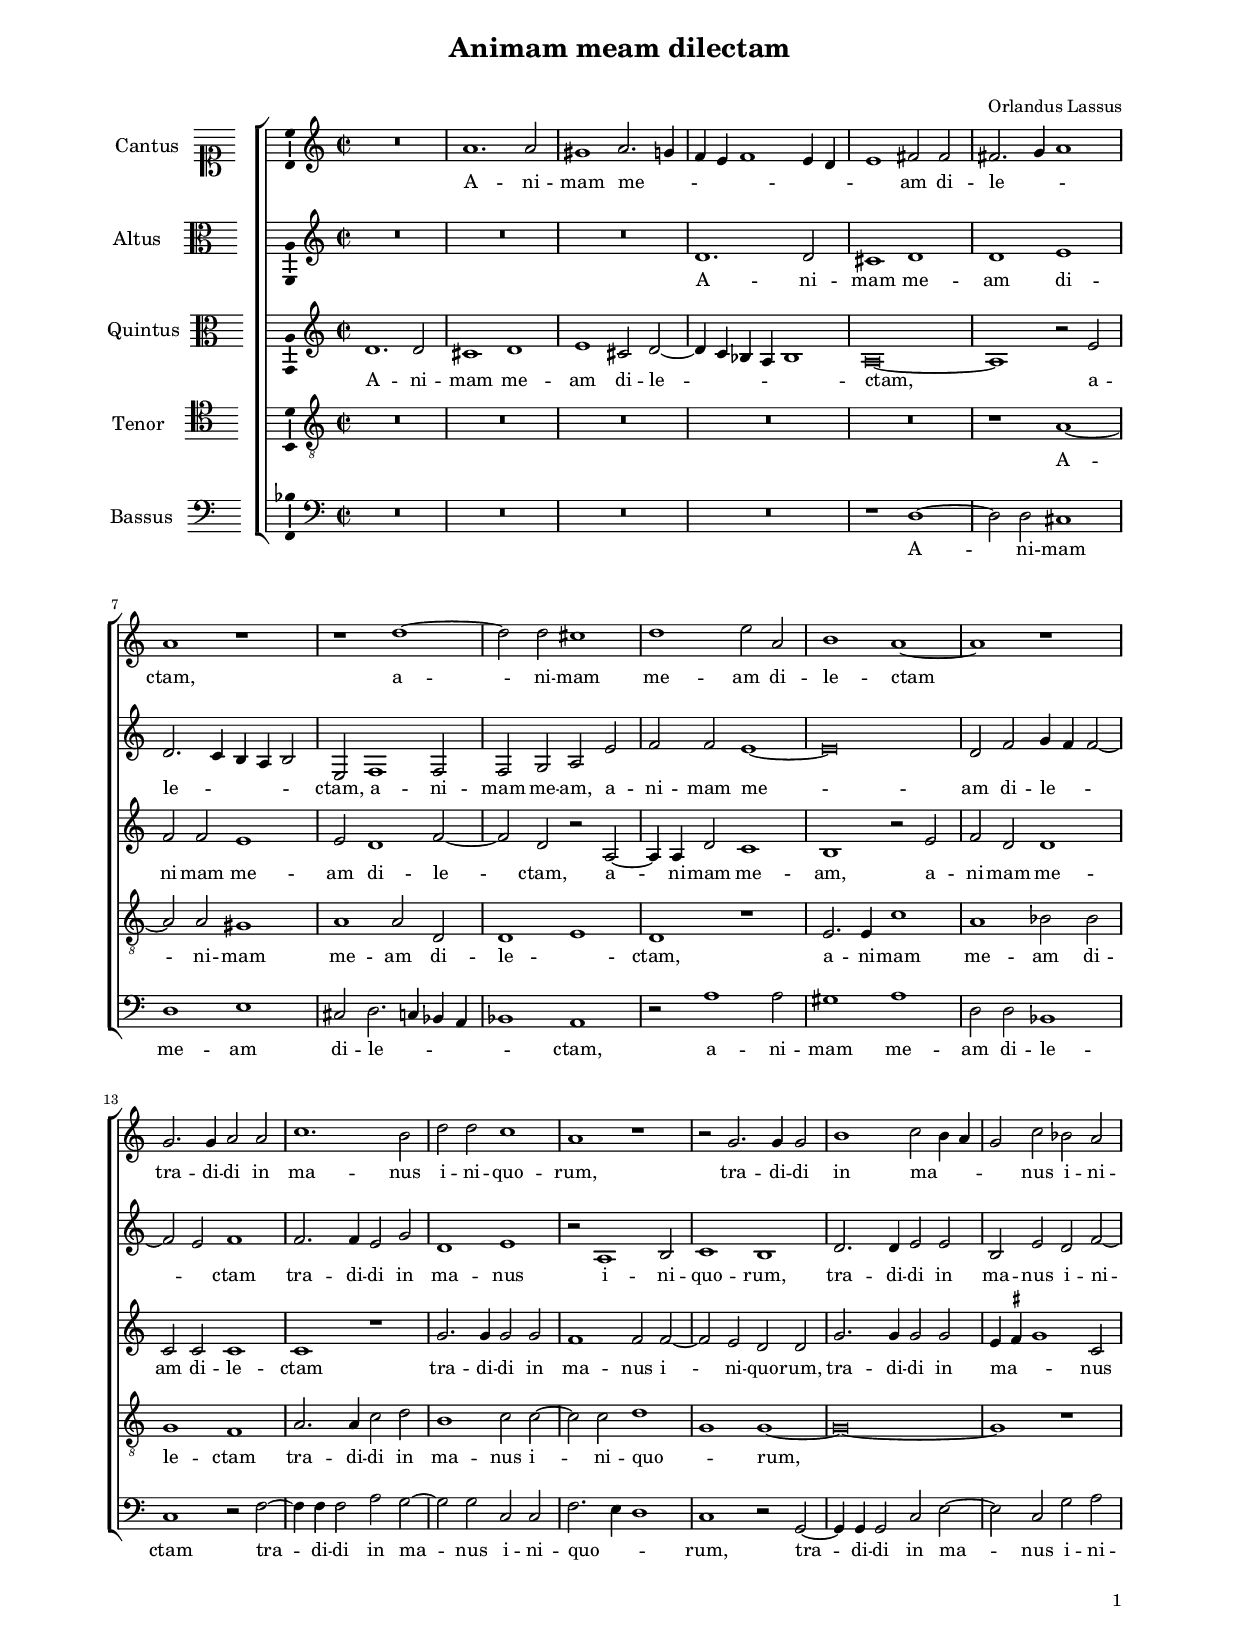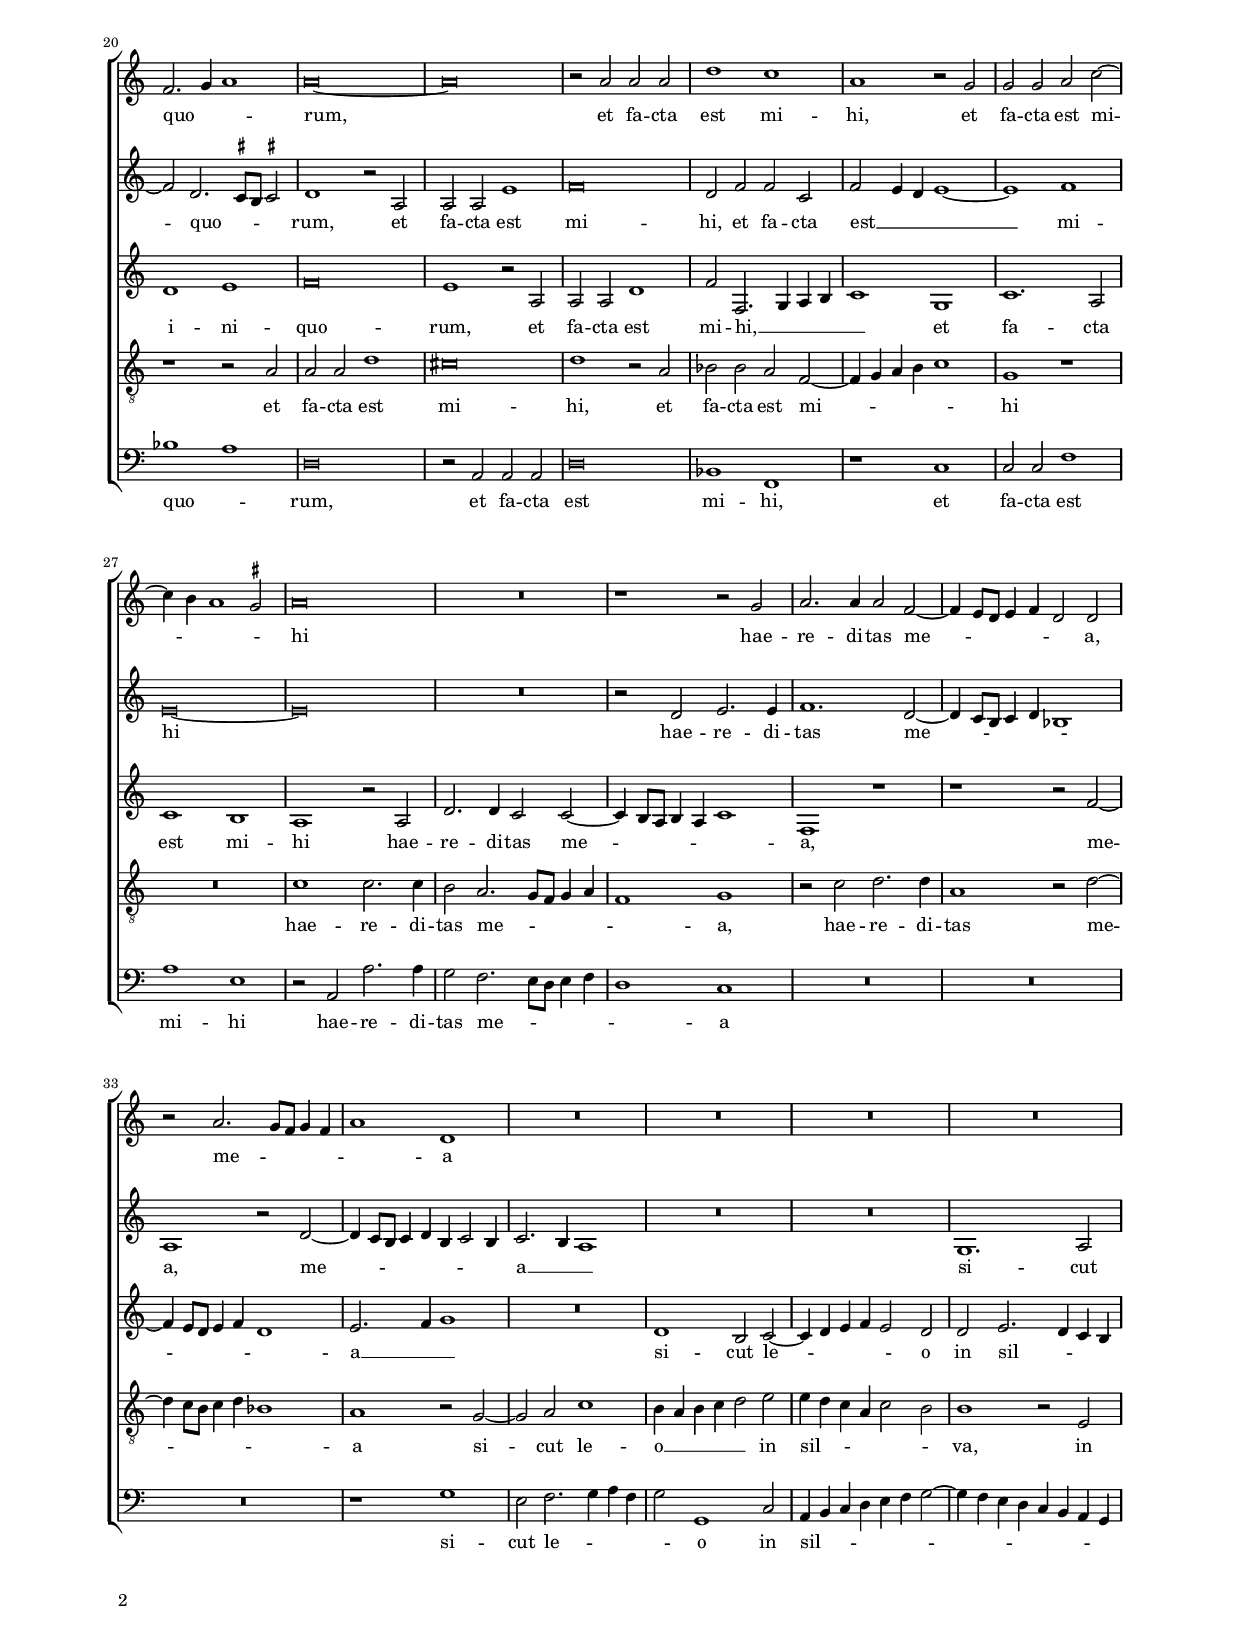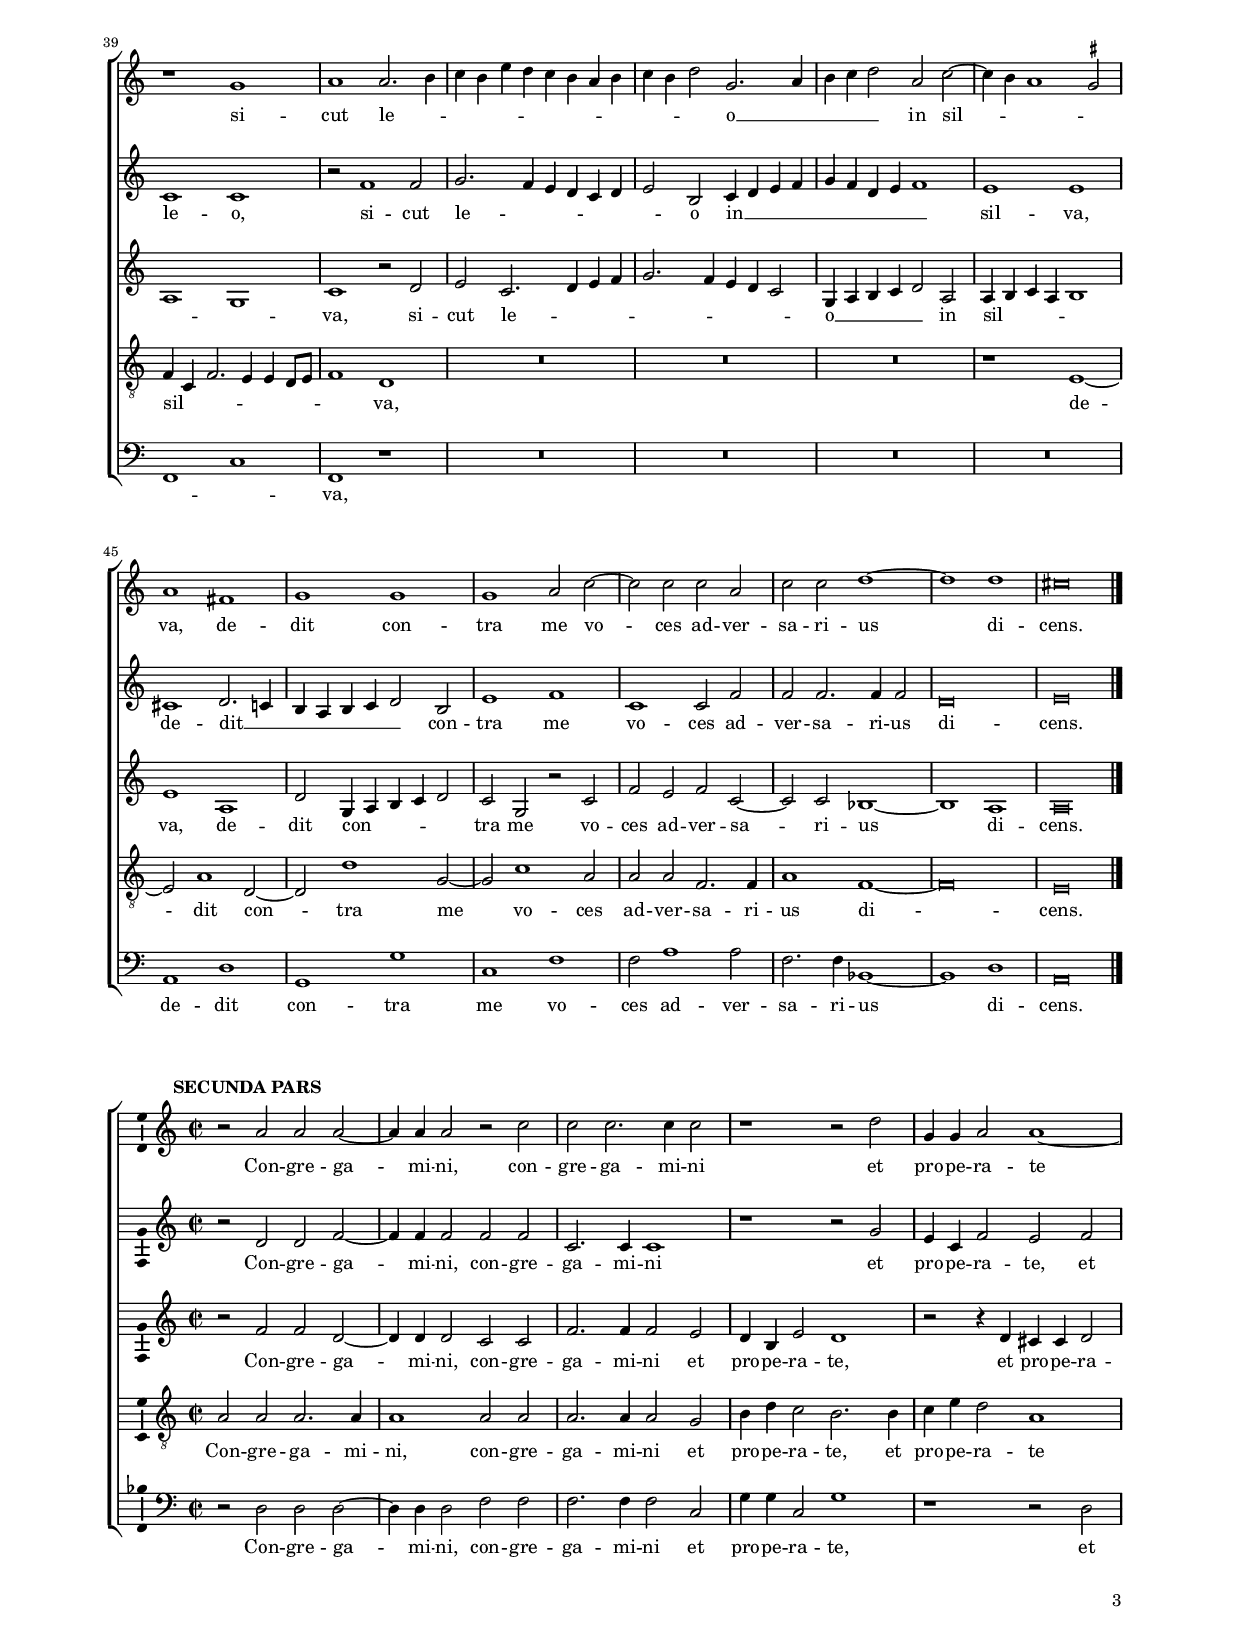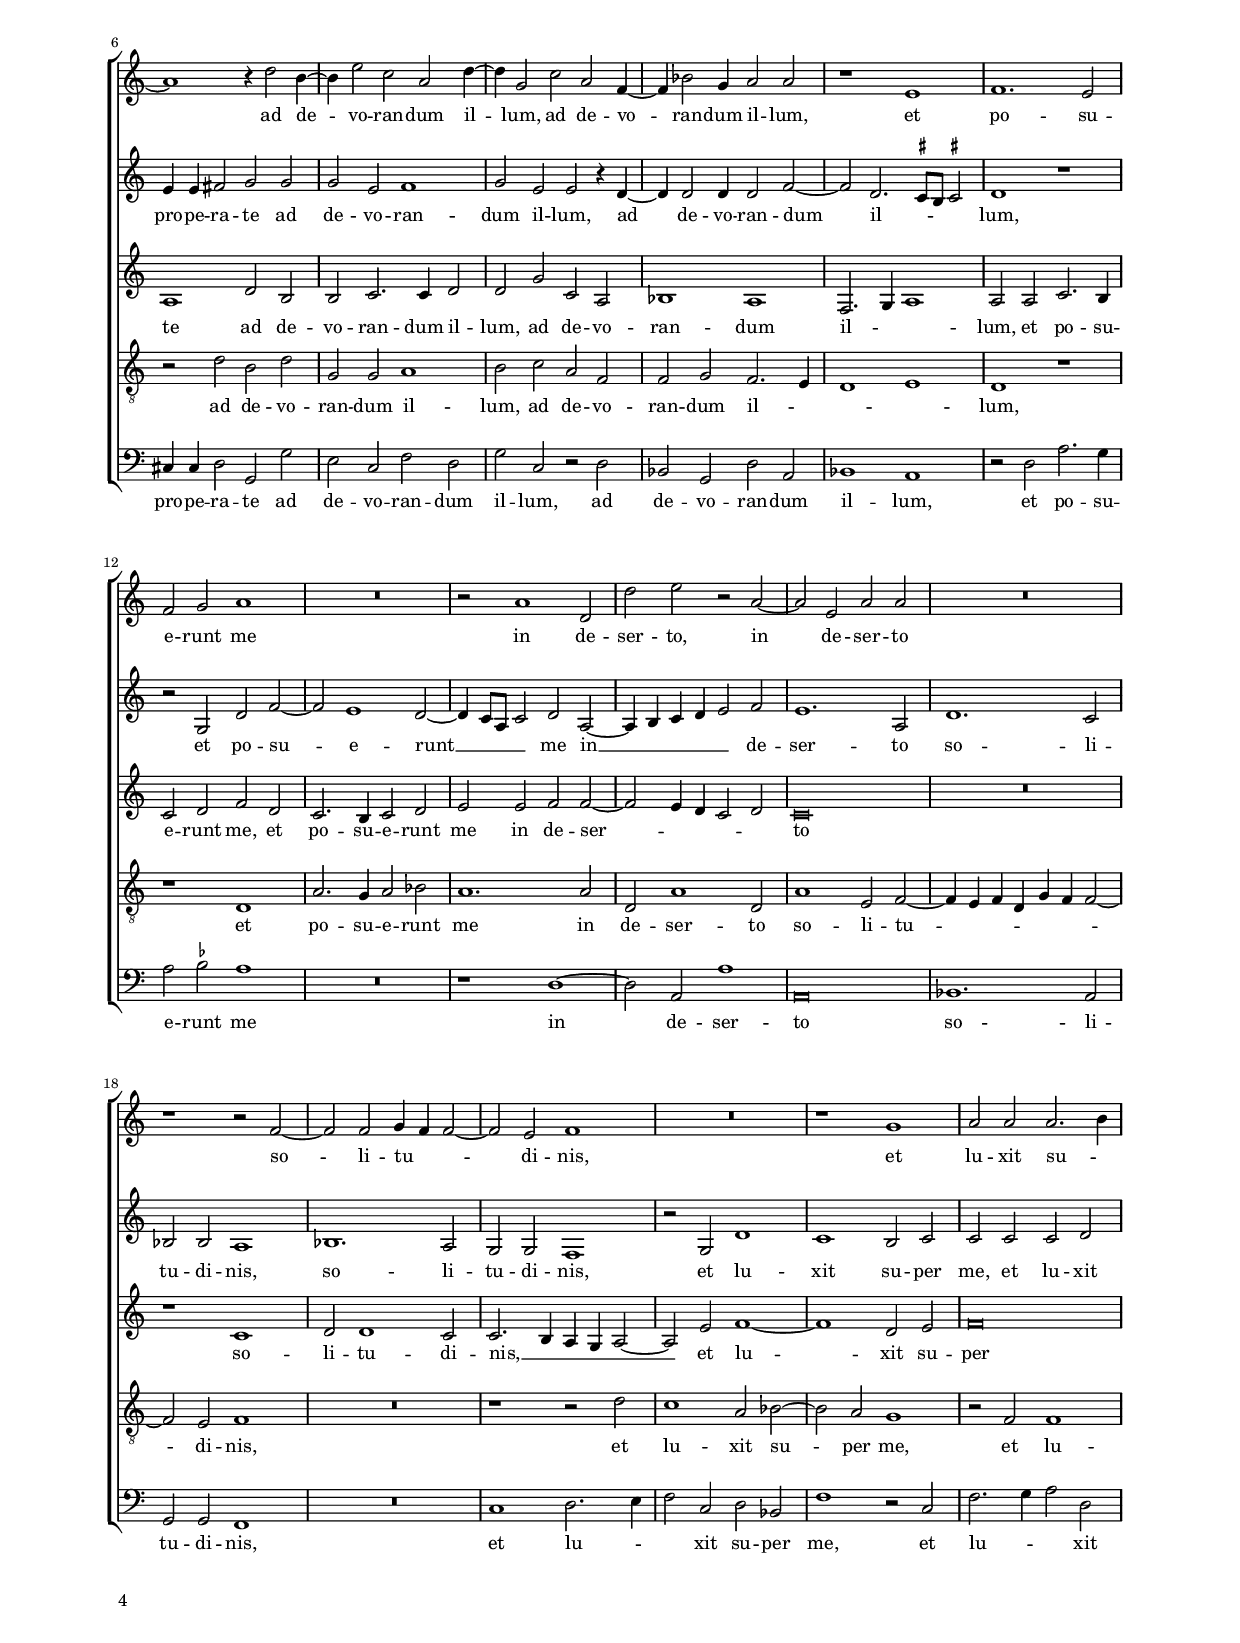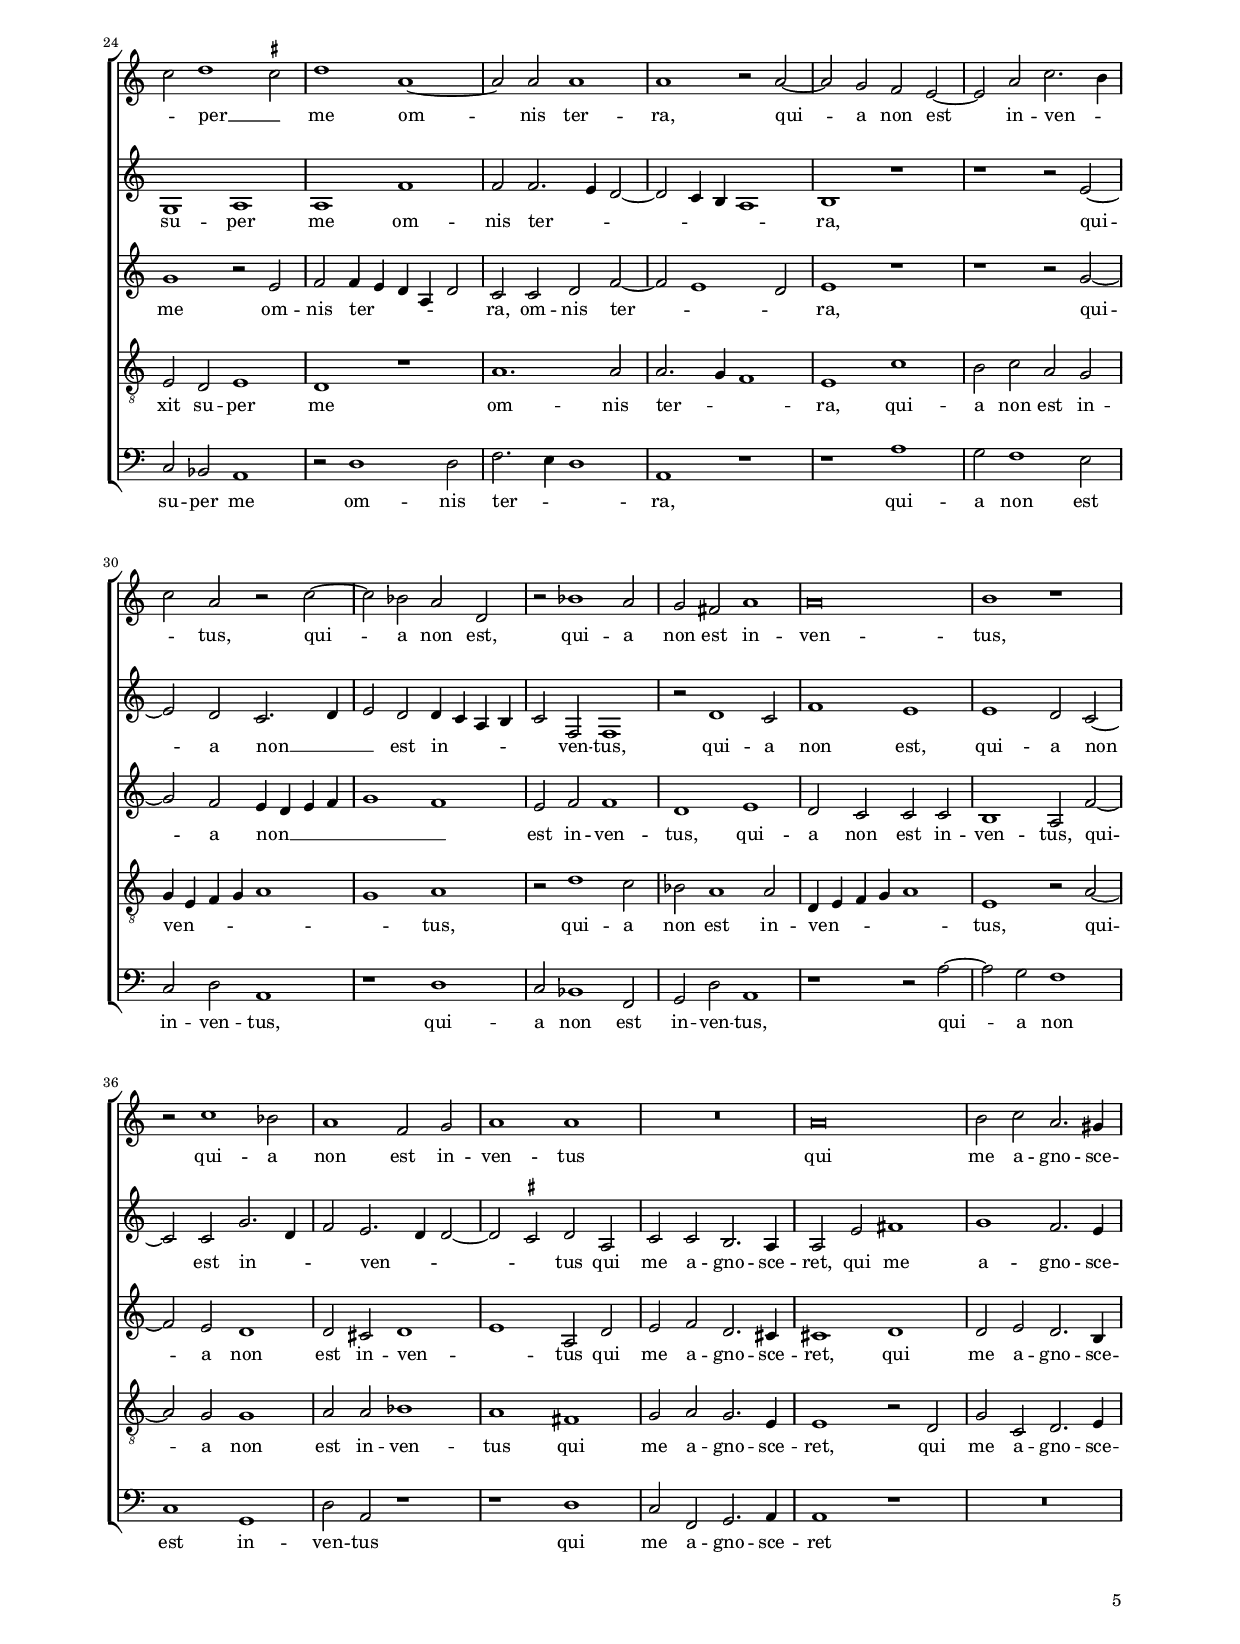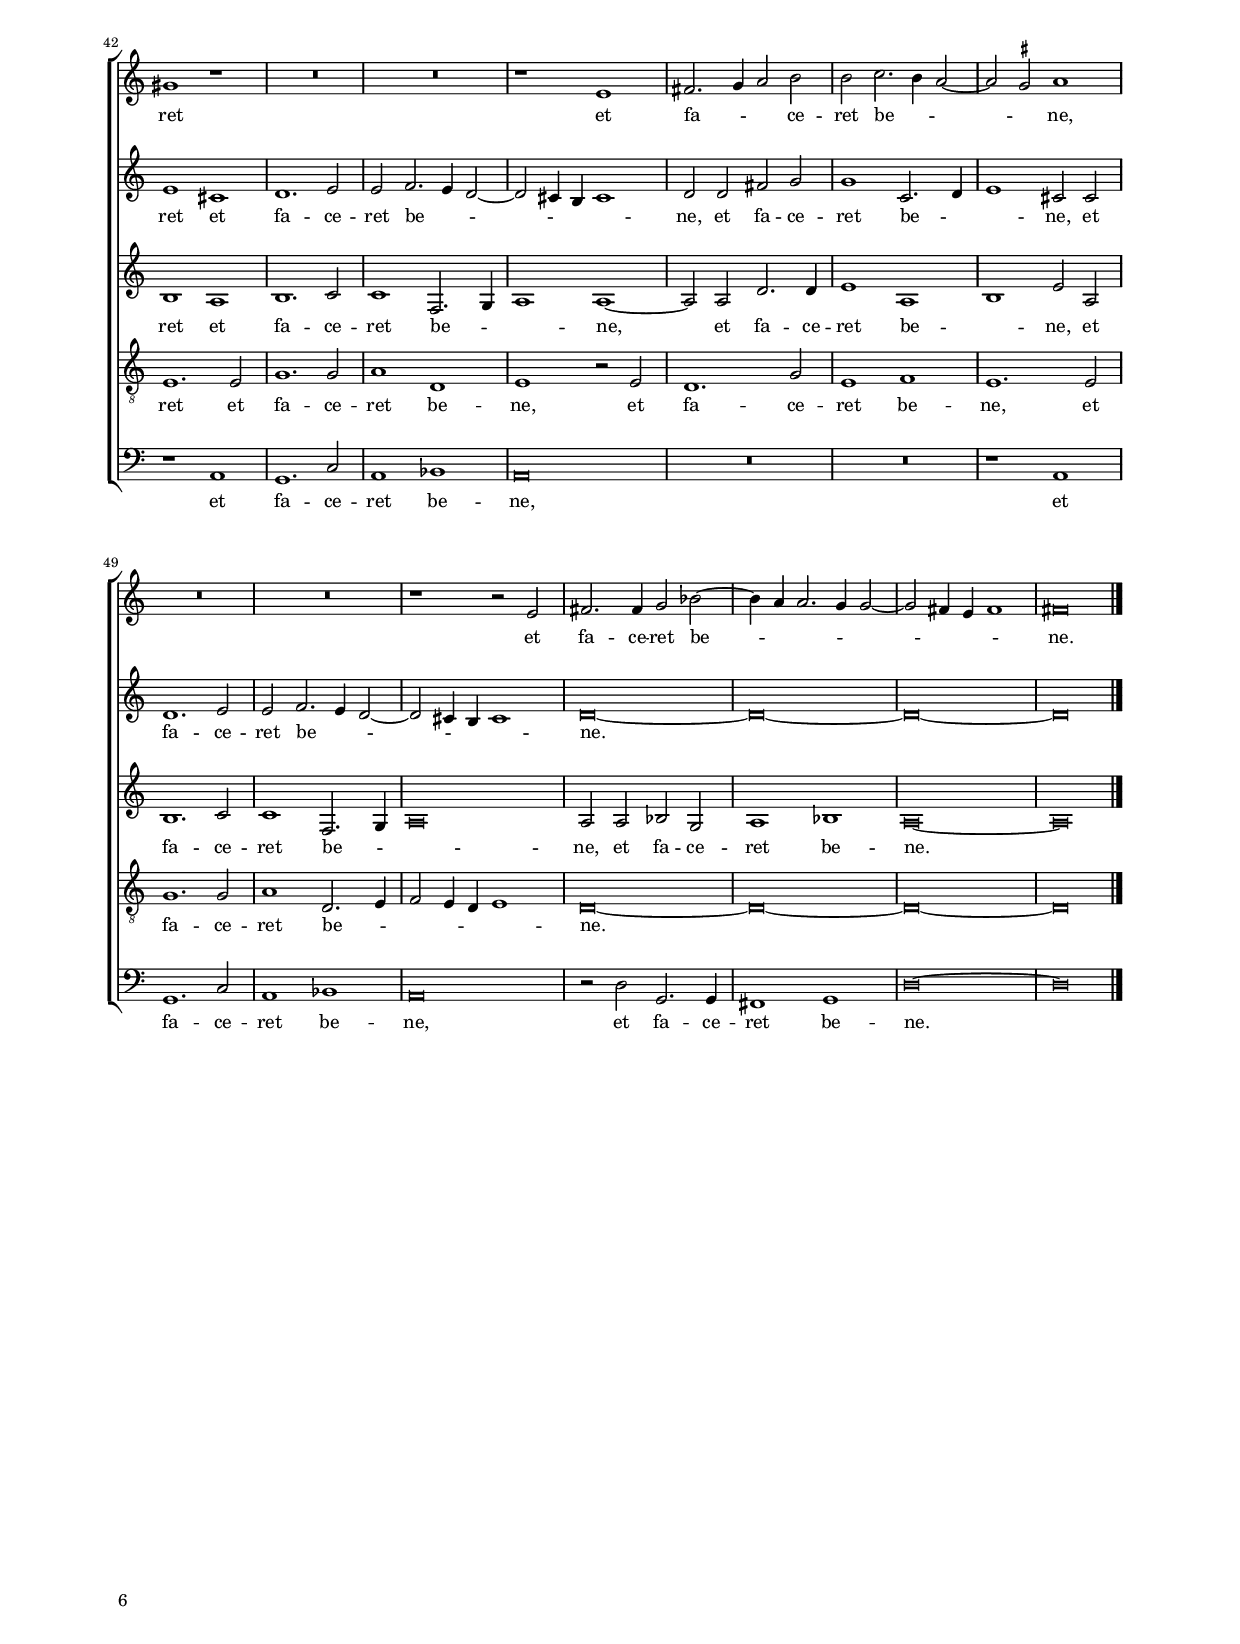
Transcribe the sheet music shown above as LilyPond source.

\header
{
  title="Animam meam dilectam"
  composer=\markup { \column { \transparent "x" "Orlandus Lassus" } }
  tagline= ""
}

\version "2.24.1"
\include "deutsch.ly"
#(set-global-staff-size 15)
#(ly:set-option 'point-and-click #f)

	
	ficta = { \once \set suggestAccidentals = ##t }
	
	forget = #(define-music-function (music) (ly:music?) #{
		\accidentalStyle forget
		$music
		\accidentalStyle default
		#})

    m = \melisma
    me = \melismaEnd


\paper
	{
	top-margin = 1.8 \cm
	bottom-margin = 1.2 \cm
	left-margin = 2 \cm
	right-margin = 2 \cm
	ragged-bottom = ##f
	ragged-last-bottom = ##t
	print-page-number = ##f
	score-system-spacing = #'((basic-distance . 16) (minimum-distance . 14) (padding . 5) (strechability . 150))
	system-system-spacing = #'((basic-distance . 16) (minimum-distance . 14) (padding . 5) (strechability . 150))
	oddFooterMarkup=\markup   \fill-line { "" \fromproperty #'page:page-number-string }
	evenFooterMarkup=\markup  \fill-line { \fromproperty #'page:page-number-string "" }
	last-bottom-spacing = #'((basic-distance . 12) (minimum-distance . 7) (padding . 4))
%	systems-per-page = 3
%	min-systems-per-page = 3
	}

global = {
	\key c \major
	\time 2/2 \set Score.measureLength = #(ly:make-moment 2/1)
	\skip 1*2*51 \bar "|."
	}
	

incipitcantus = \markup { \score {
	{
	\set Staff.instrumentName = \markup { \fontsize #1 "Cantus" }
	\key c \major
	\clef soprano
	s4 \bar ""
	}
	\layout  {
	raggedright = ##t
	indent = 1.5 \cm
	line-width = 2.4 \cm
	\context { \Staff \remove Time_signature_engraver }
	\override Staff.Clef.Y-extent = #'(0 . 0)
	}} \hspace #1 }
      
      
incipitaltus = \markup { \score {
	{
	\set Staff.instrumentName = \markup { \fontsize #1 "Altus" }
	\key c \major
	\clef alto
	s4 \bar ""
	}
	\layout  {
	raggedright = ##t
	indent = 1.5 \cm
	line-width = 2.4 \cm
	\context { \Staff \remove Time_signature_engraver }
	\override Staff.Clef.Y-extent = #'(0 . 0)
	}} \hspace #1 }


incipitquintus = \markup { \score {
	{
	\set Staff.instrumentName = \markup { \fontsize #1 "Quintus" }
	\key c \major
	\clef alto
	s4 \bar ""
	}
	\layout  {
	raggedright = ##t
	indent = 1.5 \cm
	line-width = 2.4 \cm
	\context { \Staff \remove Time_signature_engraver }
	\override Staff.Clef.Y-extent = #'(0 . 0)
	}} \hspace #1 }


incipittenor = \markup { \score {
	{
	\set Staff.instrumentName = \markup { \fontsize #1 "Tenor" }
	\key c \major
	\clef tenor
	s4 \bar ""
	}
	\layout  {
	raggedright = ##t
	indent = 1.5 \cm
	line-width = 2.4 \cm
	\context { \Staff \remove Time_signature_engraver }
	\override Staff.Clef.Y-extent = #'(0 . 0)
	}} \hspace #1 }
      
      
incipitbassus = \markup { \score {
	{
	\set Staff.instrumentName = \markup { \fontsize #1 "Bassus" }
	\key c \major
	\clef bass
	s4 \bar ""
	}
	\layout  {
	raggedright = ##t
	indent = 1.5 \cm
	line-width = 2.4 \cm
	\context { \Staff \remove Time_signature_engraver }
	\override Staff.Clef.Y-extent = #'(0 . 0)
	}} \hspace #1 }


cantus = \relative c''
	{
	R\breve
	a1. a2
	gis1 a2. \m g4
	f4 e f1 e4 d
%5
	e1 \me fis2 fis |
	fis2. \m g4 a1 \me
	a1 r
	r1 d~
	d2 d cis1
%10
	d1 e2 a, |
	h1 a~
	a1 r
	g2. g4 a2 a
	c1. h2
%15
	d2 d c1 |
	a1 r
	r2 g2. g4 g2
	h1 c2 \m h4 a
	g2 \me c b a
%20
	f2. \m g4 a1 \me |
	a\breve~
	a\breve
	r2 a a a
	d1 c
%25
	a1 r2 g |
	g2 g a c~
	c4 \m h a1 \ficta gis2 \me
	a\breve
	R\breve
%30
	r1 r2 g |
	a2. a4 a2 f~
	f4 \m e8 d e4 f d2 \me d
	r2 a'2. \m g8 f g4 f
	a1 \me d,
%35
	R\breve |
	R\breve
	R\breve
	R\breve
	r1 g
%40
	a1 a2. \m h4 |
	c4 h e d c h a h
	c4 h d2 \me g,2. \m a4
	h4 c d2 \me a c~
	c4 \m h a1 \ficta gis2 \me
%45
	a1 fis |
	g1 g
	g1 a2 c~
	c2 c c a
	c2 c d1~
%50
	d1 d |
	cis\breve |
	}


altus = \relative c'
	{
	R\breve
	R\breve
	R\breve
	d1. d2
%5
	cis1 d |
	d1 e
	d2. \m c4 h a h2 \me
	e,2 f1 f2
	f2 g a e'
%10
	f2 f e1~ |
	e\breve
	d2 f g4 \m f f2~
	f2 e \me f1
	f2. f4 e2 g
%15
	d1 e |
	r2 a,1 h2
	c1 h
	d2. d4 e2 e
	h2 e d f~
%20
	f2 d2. \m \ficta cis8 h \ficta cis!2 \me |
	d1 r2 a
	a2 a e'1
	f\breve
	d2 f f c
%25
	f2 \m e4 d e1~ |
	e1 \me f
	e\breve~
	e\breve
	R\breve
%30
	r2 d e2. e4 |
	f1. d2~
	d4 \m c8 h c4 d b1 \me
	a1 r2 d~
	d4 \m c8 h c4 d h c2 h4 \me
%35
	c2. \m h4 a1 \me |
	R\breve
	R\breve
	g1. a2
	c1 c
%40
	r2 f1 f2 |
	g2. \m f4 e d c d
	e2 \me h c4 \m d e f
	g4 f d e f1 \me
	e1 e
%45
	cis1 d2. \m c4 |
	h4 a h c d2 \me h
	e1 f
	c1 c2 f
	f2 f2. f4 f2
%50
	d\breve |
	e\breve |
	}


quintus = \relative c'
	{
	d1. d2
	cis1 d
	e1 cis2 d~
	d4 \m c b a b1 \me
%5
	a\breve~ |
	a1 r2 e'
	f2 f e1
	e2 d1 f2~
	f2 d r2 a~
%10
	a4 a d2 c1 |
	h1 r2 e
	f2 d d1
	c2 c c1
	c1 r
%15
	g'2. g4 g2 g |
	f1 f2 f~
	f2 e d d
	g2. g4 g2 g
	e4 \m \ficta fis g1 \me c,2
%20
	d1 e |
	f\breve
	e1 r2 a,
	a2 a d1
	f2 f,2. \m g4 a h
%25
	c1 \me g |
	c1. a2
	c1 h
	a1 r2 a
	d2. d4 c2 c~
%30
	c4 \m h8 a h4 a c1 \me |
	f,1 r
	r1 r2 f'~
	f4 \m e8 d e4 f d1 \me
	e2. \m f4 g1 \me
%35
	R\breve |
	d1 h2 c~
	c4 \m d e f e2 \me d
	d2 e2. \m d4 c h
	a1 g \me
%40
	c1 r2 d |
	e2 c2. \m d4 e f
	g2. f4 e d c2 \me
	g4 \m a h c d2 \me a
	a4 \m h c a h1 \me
%45
	e1 a, |
	d2 g,4 \m a h c d2 \me
	c2 g r c
	f2 e f c~
	c2 c b1~
%50
	b1 a |
	a\breve |
	}


tenor = \relative c'
	{
	R\breve
	R\breve
	R\breve
	R\breve
%5
	R\breve |
	r1 a~
	a2 a gis1
	a1 a2 d,
	d1 \m e \me
%10
	d1 r |
	e2. e4 c'1
	a1 b2 b
	g1 f
	a2. a4 c2 d
%15
	h1 c2 c~ |
	c2 c d1 \m
	g,1 \me g~
	g\breve~
	g1 r
%20
	r1 r2 a |
	a2 a d1
	cis\breve
	d1 r2 a
	b2 b a f~
%25
	f4 \m g a h c1 \me |
	g1 r
	R\breve
	c1 c2. c4
	h2 a2. \m g8 f g4 a
%30
	f1 \me g |
	r2 c d2. d4
	a1 r2 d~
	d4 \m c8 h c4 d b1 \me
	a1 r2 g~
%35
	g2 a c1 |
	h4 \m a h c d2 \me e
	e4 \m d c a c2 h \me
	h1 r2 e,
	f4 \m c f2. e4 e d8 e
%40
	f1 \me d |
	R\breve
	R\breve
	R\breve
	r1 e~
%45
	e2 a1 d,2~ |
	d2 d'1 g,2~
	g2 c1 a2
	a2 a f2. f4
	a1 f~
%50
	f\breve |
	e\breve |
	}


bassus = \relative c
	{
	R\breve
	R\breve
	R\breve
	R\breve
%5
	r1 d~ |
	d2 d cis1
	d1 e
	cis2 d2. \m c4 b a
	b1 \me a
%10
	r2 a'1 a2 |
	gis1 a
	d,2 d b1
	c1 r2 f~
	f4 f f2 a g~
%15
	g2 g c, c |
	f2. \m e4 d1 \me
	c1 r2 g~
	g4 g g2 c2 e~
	e2 c g' a
%20
	b1 \m a \me |
	d,\breve
	r2 a a a
	d\breve
	b1 f
%25
	r1 c' |
	c2 c f1
	a1 e
	r2 a, a'2. a4
	g2 f2. \m e8 d e4 f
%30
	d1 \me c |
	R\breve
	R\breve
	R\breve
	r1 g'
%35
	e2 f2. \m g4 a f |
	g2 \me g,1 c2
	a4 \m h c d e f g2~
	g4 f e d c h a g
	f1 c' \me
%40
	f,1 r |
	R\breve
	R\breve
	R\breve
	R\breve
%45
	a1 d |
	g,1 g'
	c,1 f
	f2 a1 a2
	f2. f4 b,1~
%50
	b1 d |
	a\breve |
	}


lyricscantus = \lyricmode {
	A -- ni -- mam me -- am di -- le -- ctam,
	a -- ni -- mam me -- am di -- le -- ctam
	tra -- di -- di in ma -- nus i -- ni -- quo -- rum,
	tra -- di -- di in ma -- nus i -- ni -- quo -- rum,
	et fa -- cta est mi -- hi,
	et fa -- cta est mi -- hi
	hae -- re -- di -- tas me -- a,
	me -- a
	si -- cut le -- o __ in sil -- va,
	de -- dit con -- tra me vo -- ces ad -- ver -- sa -- ri -- us di -- cens.
	}


lyricsaltus = \lyricmode {
	A -- ni -- mam me -- am di -- le -- ctam,
	a -- ni -- mam me -- am,
	a -- ni -- mam me -- am di -- le -- ctam
	tra -- di -- di in ma -- nus i -- ni -- quo -- rum,
	tra -- di -- di in ma -- nus i -- ni -- quo -- rum,
	et fa -- cta est mi -- hi,
	et fa -- cta est __ mi -- hi
	hae -- re -- di -- tas me -- a,
	me -- a __
	si -- cut le -- o,
	si -- cut le -- o in __ sil -- va,
	de -- dit __ con -- tra me vo -- ces ad -- ver -- sa -- ri -- us di -- cens.
	}


lyricsquintus = \lyricmode {
	A -- ni -- mam me -- am di -- le -- ctam,
	a -- ni -- mam me -- am di -- le -- ctam,
	a -- ni -- mam me -- am,
	a -- ni -- mam me -- am di -- le -- ctam
	tra -- di -- di in ma -- nus i -- ni -- quo -- rum,
	tra -- di -- di in ma -- nus i -- ni -- quo -- rum,
	et fa -- cta est mi -- hi, __
	et fa -- cta est mi -- hi
	hae -- re -- di -- tas me -- a,
	me -- a __
	si -- cut le -- o in sil -- va,
	si -- cut le -- o __ in sil -- va,
	de -- dit con -- tra me vo -- ces ad -- ver -- sa -- ri -- us di -- cens.
	}


lyricstenor = \lyricmode {
	A -- ni -- mam me -- am di -- le -- ctam,
	a -- ni -- mam me -- am di -- le -- ctam
	tra -- di -- di in ma -- nus i -- ni -- quo -- rum,
	et fa -- cta est mi -- hi,
	et fa -- cta est mi -- hi
	hae -- re -- di -- tas me -- a,
	hae -- re -- di -- tas me -- a
	si -- cut le -- o __ in sil -- va,
	in sil -- va,
	de -- dit con -- tra me vo -- ces ad -- ver -- sa -- ri -- us di -- cens.
	}


lyricsbassus = \lyricmode {
	A -- ni -- mam me -- am di -- le -- ctam,
	a -- ni -- mam me -- am di -- le -- ctam
	tra -- di -- di in ma -- nus i -- ni -- quo -- rum,
	tra -- di -- di in ma -- nus i -- ni -- quo -- rum,
	et fa -- cta est mi -- hi,
	et fa -- cta est mi -- hi
	hae -- re -- di -- tas me -- a
	si -- cut le -- o in sil -- va,
	de -- dit con -- tra me vo -- ces ad -- ver -- sa -- ri -- us di -- cens.
	}


\score
{  
	\transpose c c {
	\new ChoirStaff \with { \override StaffGrouper.staff-staff-spacing.basic-distance = #12 }
	<<

	\new Staff << \global
	\new Voice="v1" {
		\set Staff.instrumentName=\incipitcantus
		\set Staff.midiInstrument = "reed organ"
		\clef violin
		\cantus }
	\new Lyrics \lyricsto "v1" {\lyricscantus }
	>>


	\new Staff << \global
	\new Voice="v2" {
		\set Staff.instrumentName=\incipitaltus
		\set Staff.midiInstrument = "reed organ"
		\clef violin 
		\altus}
	\new Lyrics \lyricsto "v2" {\lyricsaltus }
	>>


	\new Staff << \global
	\new Voice="v5" {
		\set Staff.instrumentName=\incipitquintus
		\set Staff.midiInstrument = "reed organ"
		\clef violin
		\quintus}
	\new Lyrics \lyricsto "v5" {\lyricsquintus }
	>>


	\new Staff << \global
	\new Voice="v3" {
		\set Staff.instrumentName=\incipittenor
		\set Staff.midiInstrument = "reed organ"
		\clef "G_8"
		\tenor }
	\new Lyrics \lyricsto "v3" {\lyricstenor }
	>>


	\new Staff << \global
	\new Voice="v4" {
		\set Staff.instrumentName=\incipitbassus
		\set Staff.midiInstrument = "reed organ"
		\clef bass
		\bassus }
	\new Lyrics \lyricsto "v4" {\lyricsbassus}
	>>

	>>
	} % transpose

	\layout
	{
	indent = 2.5 \cm
	\context { \Staff \override VerticalAxisGroup.minimum-Y-extent = #'(-3 . 4)}
	\context { \Staff \override TimeSignature.break-visibility = #end-of-line-invisible }
	\context { \Staff \consists Ambitus_engraver }
	\context { \Score \override BarNumber.padding = #2 }
	\context { \Voice \override NoteHead.style = #'baroque }
	}


\midi
	{
    	\tempo 2 = 90
	}

}

%%%%%%%%%%%%%%%%%%%%  PARS SECUNDA


global = {
	\key c \major
	\time 2/2 \set Score.measureLength = #(ly:make-moment 2/1)
	\skip 1*2*55 \bar "|."
	}


cantus = \relative c''
	{
	r2 a a a~
	a4 a a2 r c
	c2 c2. c4 c2
	r1 r2 d
%5
	g,4 g a2 a1~ |
	a1 r4 d2 h4~
	h4 e2 c a d4~
	d4 g,2 c a f4~
	f4 b2 g4 a2 a
%10
	r1 e |
	f1. e2
	f2 g a1
	R\breve
	r2 a1 d,2
%15
	d'2 e r2 a,~ |
	a2 e a a
	R\breve
	r1 r2 f~
	f2 f g4 \m f f2~
%20
	f2 \me e f1 |
	R\breve
	r1 g
	a2 a a2. \m h4
	c2 \me d1 \m \ficta cis2 \me
%25
	d1 a~ |
	a2 a a1
	a1 r2 a~
	a2 g f e~
	e2 a c2. \m h4
%30
	c2 \me a r c~ |
	c2 b a d,
	r2 b'1 a2
	g2 fis a1
	a\breve
%35
	h1 r |
	r2 c1 b2
	a1 f2 g
	a1 a
	R\breve
%40
	a\breve |
	h2 c a2. gis4
	gis1 r
	R\breve
	R\breve
%45
	r1 e |
	fis2. \m g4 a2 \me h
	h2 c2. \m h4 a2~
	a2 \ficta gis \me a1
	R\breve
%50
	R\breve |
	r1 r2 e
	fis2. fis4 g2 b~
	b4 \m a a2. g4 g2~
	g2 fis4 e fis1 \me
%55
	fis\breve |
	}


altus = \relative c'
	{
	r2 d d f~
	f4 f f2 f f
	c2. c4 c1
	r1 r2 g'
%5
	e4 c f2 e f |
	e4 e fis2 g g
	g2 e f1
	g2 e e r4 d~
	d4 d2 d4 d2 f~
%10
	f2 d2. \m \ficta cis8 h \ficta cis!2 \me |
	d1 r
	r2 g, d' f~
	f2 e1 d2~
	d4 \m c8 a c2 \me d a~
%15
	a4 \m h c d e2 \me f |
	e1. a,2
	d1. c2
	b2 b a1
	b1. a2
%20
	g2 g f1 |
	r2 g d'1
	c1 h2 c
	c2 c c d
	g,1 a
%25
	a1 f' |
	f2 f2. \m e4 d2~
	d2 c4 h a1 \me
	h1 r
	r1 r2 e~
%30
	e2 d c2. \m d4 |
	e2 \me d d4 \m c a h
	c2 \me f, f1
	r2 d'1 c2
	f1 e
%35
	e1 d2 c~ |
	c2 c g'2. \m d4
	f2 \me e2. \m d4 d2~
	d2 \ficta cis \me d a
	c2 c h2. a4
%40
	a2 e' fis1 |
	g1 f2. e4
	e1 cis
	d1. e2
	e2 f2. \m e4 d2~
%45
	d2 cis4 h cis1 \me |
	d2 d fis g
	g1 c,2. \m d4
	e1 \me cis2 cis
	d1. e2
%50
	e2 f2. \m e4 d2~ |
	d2 cis4 h cis1 \me
	d\breve~
	d\breve~
	d\breve~
%55
	d\breve |
	}


quintus = \relative c'
	{
	r2 f f d~
	d4 d d2 c c
	f2. f4 f2 e
	d4 h e2 d1
%5
	r2 r4 d cis cis d2 |
	a1 d2 h
	h2 c2. c4 d2
	d2 g c, a
	b1 a
%10
	f2. \m g4 a1 \me |
	a2 a c2. h4
	c2 d f d
	c2. h4 c2 d
	e2 e f f~
%15
	f2 \m e4 d c2 d \me |
	c\breve
	R\breve
	r1 c
	d2 d1 c2
%20
	c2. \m h4 a g a2~ |
	a2 \me e' f1~
	f1 d2 e
	f\breve
	g1 r2 e
%25
	f2 f4 \m e d a d2 \me |
	c2 c d f~
	f2 \m e1 d2 \me
	e1 r
	r1 r2 g~
%30
	g2 f e4 \m d e f
	g1 f \me
	e2 f f1
	d1 e
	d2 c c c
%35
	h1 a2 f'~ |
	f2 e d1
	d2 cis d1 \m
	e1 \me a,2 d
	e2 f d2. cis4
%40
	cis1 d |
	d2 e d2. h4
	h1 a
	h1. c2
	c1 f,2. \m g4
%45
	a1 \me a~ |
	a2 a d2. d4
	e1 a, \m
	h1 \me e2 a,
	h1. c2
%50
	c1 f,2. \m g4 |
	a\breve \me
	a2 a b g
	a1 b
	a\breve~
%55
	a\breve |
	}


tenor = \relative c'
	{
	a2 a a2. a4
	a1 a2 a
	a2. a4 a2 g
	h4 d c2 h2. h4
%5
	c4 e d2 a1 |
	r2 d h d
	g,2 g a1
	h2 c a f
	f2 g f2. \m e4
%10
	d1 e \me |
	d1 r
	r1 d
	a'2. g4 a2 b
	a1. a2
%15
	d,2 a'1 d,2 |
	a'1 e2 f~
	f4 \m e f d g f f2~
	f2 \me e f1
	R\breve
%20
	r1 r2 d' |
	c1 a2 b~
	b2 a g1
	r2 f f1
	e2 d e1
%25
	d1 r |
	a'1. a2
	a2. \m g4 f1 \me
	e1 c'
	h2 c a g
%30
	g4 \m e f g a1 |
	g1 \me a
	r2 d1 c2
	b2 a1 a2
	d,4 \m e f g a1 \me
%35
	e1 r2 a~ |
	a2 g g1
	a2 a b1
	a1 fis
	g2 a g2. e4
%40
	e1 r2 d |
	g2 c, d2. e4
	e1. e2
	g1. g2
	a1 d,
%45
	e1 r2 e |
	d1. g2
	e1 f
	e1. e2
	g1. g2
%50
	a1 d,2. \m e4 |
	f2 e4 d e1 \me
	d\breve~
	d\breve~
	d\breve~
%55
	d\breve |
	}


bassus = \relative c
	{
	r2 d d d~
	d4 d d2 f f
	f2. f4 f2 c
	g'4 g c,2 g'1
%5
	r1 r2 d |
	cis4 cis d2 g, g'
	e2 c f d
	g2 c, r d
	b2 g d' a
%10
	b1 a |
	r2 d a'2. g4
	a2 \ficta b a1
	R\breve
	r1 d,~
%15
	d2 a a'1 |
	a,\breve
	b1. a2
	g2 g f1
	R\breve
%20
	c'1 d2. \m e4 |
	f2 \me c d b
	f'1 r2 c
	f2. \m g4 a2 \me d,
	c2 b a1
%25
	r2 d1 d2 |
	f2. \m e4 d1 \me
	a1 r
	r1 a'
	g2 f1 e2
%30
	c2 d a1 |
	r1 d
	c2 b1 f2
	g2 d' a1
	r1 r2 a'~
%35
	a2 g f1 |
	c1 g
	d'2 a r1
	r1 d
	c2 f, g2. a4
%40
	a1 r |
	R\breve
	r1 a
	g1. c2
	a1 b
%45
	a\breve |
	R\breve
	R\breve
	r1 a
	g1. c2
%50
	a1 b |
	a\breve
	r2 d g,2. g4
	fis1 g
	d'\breve~
%55
	d\breve |
	}


lyricscantus = \lyricmode {
	Con -- gre -- ga -- mi -- ni,
	con -- gre -- ga -- mi -- ni
	et pro -- pe -- ra -- te
	ad de -- vo -- ran -- dum il -- lum,
	ad de -- vo -- ran -- dum il -- lum,
	et po -- su -- e -- runt me
	in de -- ser -- to,
	in de -- ser -- to so -- li -- tu -- di -- nis,
	et lu -- xit su -- per __ me om -- nis ter -- ra,
	qui -- a non est in -- ven -- tus,
	qui -- a non est,
	qui -- a non est in -- ven -- tus,
	qui -- a non est in -- ven -- tus
	qui me a -- gno -- sce -- ret
	et fa -- ce -- ret be -- ne,
	et fa -- ce -- ret be -- ne.
	}


lyricsaltus = \lyricmode {
	Con -- gre -- ga -- mi -- ni,
	con -- gre -- ga -- mi -- ni
	et pro -- pe -- ra -- te,
	et pro -- pe -- ra -- te
	ad de -- vo -- ran -- dum il -- lum,
	ad de -- vo -- ran -- dum il -- lum,
	et po -- su -- e -- runt __ me
	in __ de -- ser -- to so -- li -- tu -- di -- nis,
	so -- li -- tu -- di -- nis,
	et lu -- xit su -- per me,
	et lu -- xit su -- per me om -- nis ter -- ra,
	qui -- a non __ est in -- ven -- tus,
	qui -- a non est,
	qui -- a non est in -- ven -- tus
	qui me a -- gno -- sce -- ret,
	qui me a -- gno -- sce -- ret
	et fa -- ce -- ret be -- ne,
	et fa -- ce -- ret be -- ne,
	et fa -- ce -- ret be -- ne.
	}


lyricsquintus = \lyricmode {
	Con -- gre -- ga -- mi -- ni,
	con -- gre -- ga -- mi -- ni
	et pro -- pe -- ra -- te,
	et pro -- pe -- ra -- te
	ad de -- vo -- ran -- dum il -- lum,
	ad de -- vo -- ran -- dum il -- lum,
	et po -- su -- e -- runt me,
	et po -- su -- e -- runt me
	in de -- ser -- to so -- li -- tu -- di -- nis, __
	et lu -- xit su -- per me om -- nis ter -- ra,
	om -- nis ter -- ra,
	qui -- a non __ est in -- ven -- tus,
	qui -- a non est in -- ven -- tus,
	qui -- a non est in -- ven -- tus
	qui me a -- gno -- sce -- ret,
	qui me a -- gno -- sce -- ret
	et fa -- ce -- ret be -- ne,
	et fa -- ce -- ret be -- ne,
	et fa -- ce -- ret be -- ne,
	et fa -- ce -- ret be -- ne.
	}


lyricstenor = \lyricmode {
	Con -- gre -- ga -- mi -- ni,
	con -- gre -- ga -- mi -- ni
	et pro -- pe -- ra -- te,
	et pro -- pe -- ra -- te
	ad de -- vo -- ran -- dum il -- lum,
	ad de -- vo -- ran -- dum il -- lum,
	et po -- su -- e -- runt me
	in de -- ser -- to so -- li -- tu -- di -- nis,
	et lu -- xit su -- per me,
	et lu -- xit su -- per me om -- nis ter -- ra,
	qui -- a non est in -- ven -- tus,
	qui -- a non est in -- ven -- tus,
	qui -- a non est in -- ven -- tus
	qui me a -- gno -- sce -- ret,
	qui me a -- gno -- sce -- ret
	et fa -- ce -- ret be -- ne,
	et fa -- ce -- ret be -- ne,
	et fa -- ce -- ret be -- ne.
	}


lyricsbassus = \lyricmode {
	Con -- gre -- ga -- mi -- ni,
	con -- gre -- ga -- mi -- ni
	et pro -- pe -- ra -- te,
	et pro -- pe -- ra -- te
	ad de -- vo -- ran -- dum il -- lum,
	ad de -- vo -- ran -- dum il -- lum,
	et po -- su -- e -- runt me
	in de -- ser -- to so -- li -- tu -- di -- nis,
	et lu -- xit su -- per me,
	et lu -- xit su -- per me om -- nis ter -- ra,
	qui -- a non est in -- ven -- tus,
	qui -- a non est in -- ven -- tus,
	qui -- a non est in -- ven -- tus
	qui me a -- gno -- sce -- ret
	et fa -- ce -- ret be -- ne,
	et fa -- ce -- ret be -- ne,
	et fa -- ce -- ret be -- ne.
	}


\score
{  
	\transpose c c {
	\new ChoirStaff \with { \override StaffGrouper.staff-staff-spacing.basic-distance = #12 }
	<<

	\new Staff <<\global
	\new Voice="v1" {
	  %\set Staff.instrumentName=Cantus
		\set Staff.midiInstrument = "reed organ"
		\clef violin
		\cantus }
	\new Lyrics \lyricsto "v1" {\lyricscantus }
	>>


	\new Staff << \global
	\new Voice="v2" {
	  %\set Staff.instrumentName=Altus
		\set Staff.midiInstrument = "reed organ"
		\clef violin 
		\altus}
	\new Lyrics \lyricsto "v2" {\lyricsaltus }
	>>


	\new Staff << \global
	\new Voice="v5" {
	  %\set Staff.instrumentName=Quintus
		\set Staff.midiInstrument = "reed organ"
		\clef violin
		\quintus}
	\new Lyrics \lyricsto "v5" {\lyricsquintus }
	>>


	\new Staff <<\global
	\new Voice="v3" {
	  %\set Staff.instrumentName=Tenor
		\set Staff.midiInstrument = "reed organ"
		\clef "G_8"
		\tenor }
	\new Lyrics \lyricsto "v3" {\lyricstenor }
	>>


	\new Staff <<\global
	\new Voice="v4" {
	  %\set Staff.instrumentName=Bassus
		\set Staff.midiInstrument = "reed organ"
		\clef bass
		\bassus }
	\new Lyrics \lyricsto "v4" {\lyricsbassus}
	>>
	
	>>
	} % transpose

	\layout
	{
	indent = 0 \cm
	\context { \Staff \override VerticalAxisGroup.minimum-Y-extent = #'(-3 . 4)}
	\context { \Staff \override TimeSignature.break-visibility = #end-of-line-invisible }
	\context { \Staff \consists Ambitus_engraver }
	\context { \Score \override BarNumber.padding = #2 }
	\context { \Voice \override NoteHead.style = #'baroque }
	}

    \header { piece = \markup { \raise #2 \hspace # 7 \bold "SECUNDA PARS"} }

\midi
	{
    	\tempo 2 = 90
	}
	
}

% EOF
